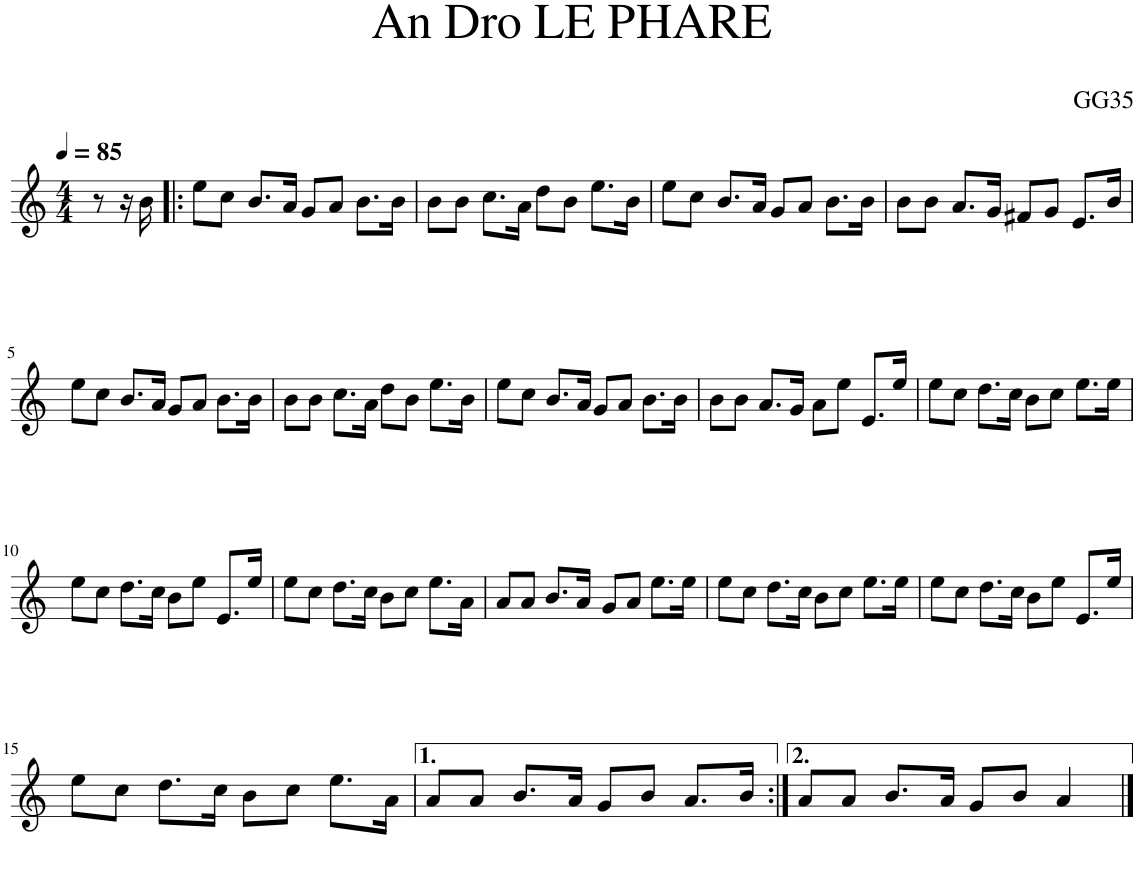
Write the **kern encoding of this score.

**kern
*part1
*staff1
*I"Flûte
*I'Fl.
*clefG2
*k[]
*M4/4
*MM85
=
8r
16r
16b\
=1!|:
8ee\L
8cc\J
8.b/L
16a/Jk
8g/L
8a/J
8.b\L
16b\Jk
=2
8b\L
8b\J
8.cc\L
16a\Jk
8dd\L
8b\J
8.ee\L
16b\Jk
=3
8ee\L
8cc\J
8.b/L
16a/Jk
8g/L
8a/J
8.b\L
16b\Jk
=4
8b\L
8b\J
8.a/L
16g/Jk
8f#X/L
8g/J
8.e/L
16b/Jk
!!LO:LB:g=z
=5
8ee\L
8cc\J
8.b/L
16a/Jk
8g/L
8a/J
8.b\L
16b\Jk
=6
8b\L
8b\J
8.cc\L
16a\Jk
8dd\L
8b\J
8.ee\L
16b\Jk
=7
8ee\L
8cc\J
8.b/L
16a/Jk
8g/L
8a/J
8.b\L
16b\Jk
=8
8b\L
8b\J
8.a/L
16g/Jk
8a\L
8ee\J
8.e/L
16ee/Jk
=9
8ee\L
8cc\J
8.dd\L
16cc\Jk
8b\L
8cc\J
8.ee\L
16ee\Jk
!!LO:LB:g=z
=10
8ee\L
8cc\J
8.dd\L
16cc\Jk
8b\L
8ee\J
8.e/L
16ee/Jk
=11
8ee\L
8cc\J
8.dd\L
16cc\Jk
8b\L
8cc\J
8.ee\L
16a\Jk
=12
8a/L
8a/J
8.b/L
16a/Jk
8g/L
8a/J
8.ee\L
16ee\Jk
=13
8ee\L
8cc\J
8.dd\L
16cc\Jk
8b\L
8cc\J
8.ee\L
16ee\Jk
=14
8ee\L
8cc\J
8.dd\L
16cc\Jk
8b\L
8ee\J
8.e/L
16ee/Jk
!!LO:LB:g=z
=15
8ee\L
8cc\J
8.dd\L
16cc\Jk
8b\L
8cc\J
8.ee\L
16a\Jk
=16
8a/L
8a/J
8.b/L
16a/Jk
8g/L
8b/J
8.a/L
16b/Jk
=17:|!
8a/L
8a/J
8.b/L
16a/Jk
8g/L
8b/J
4a/
==
*-
